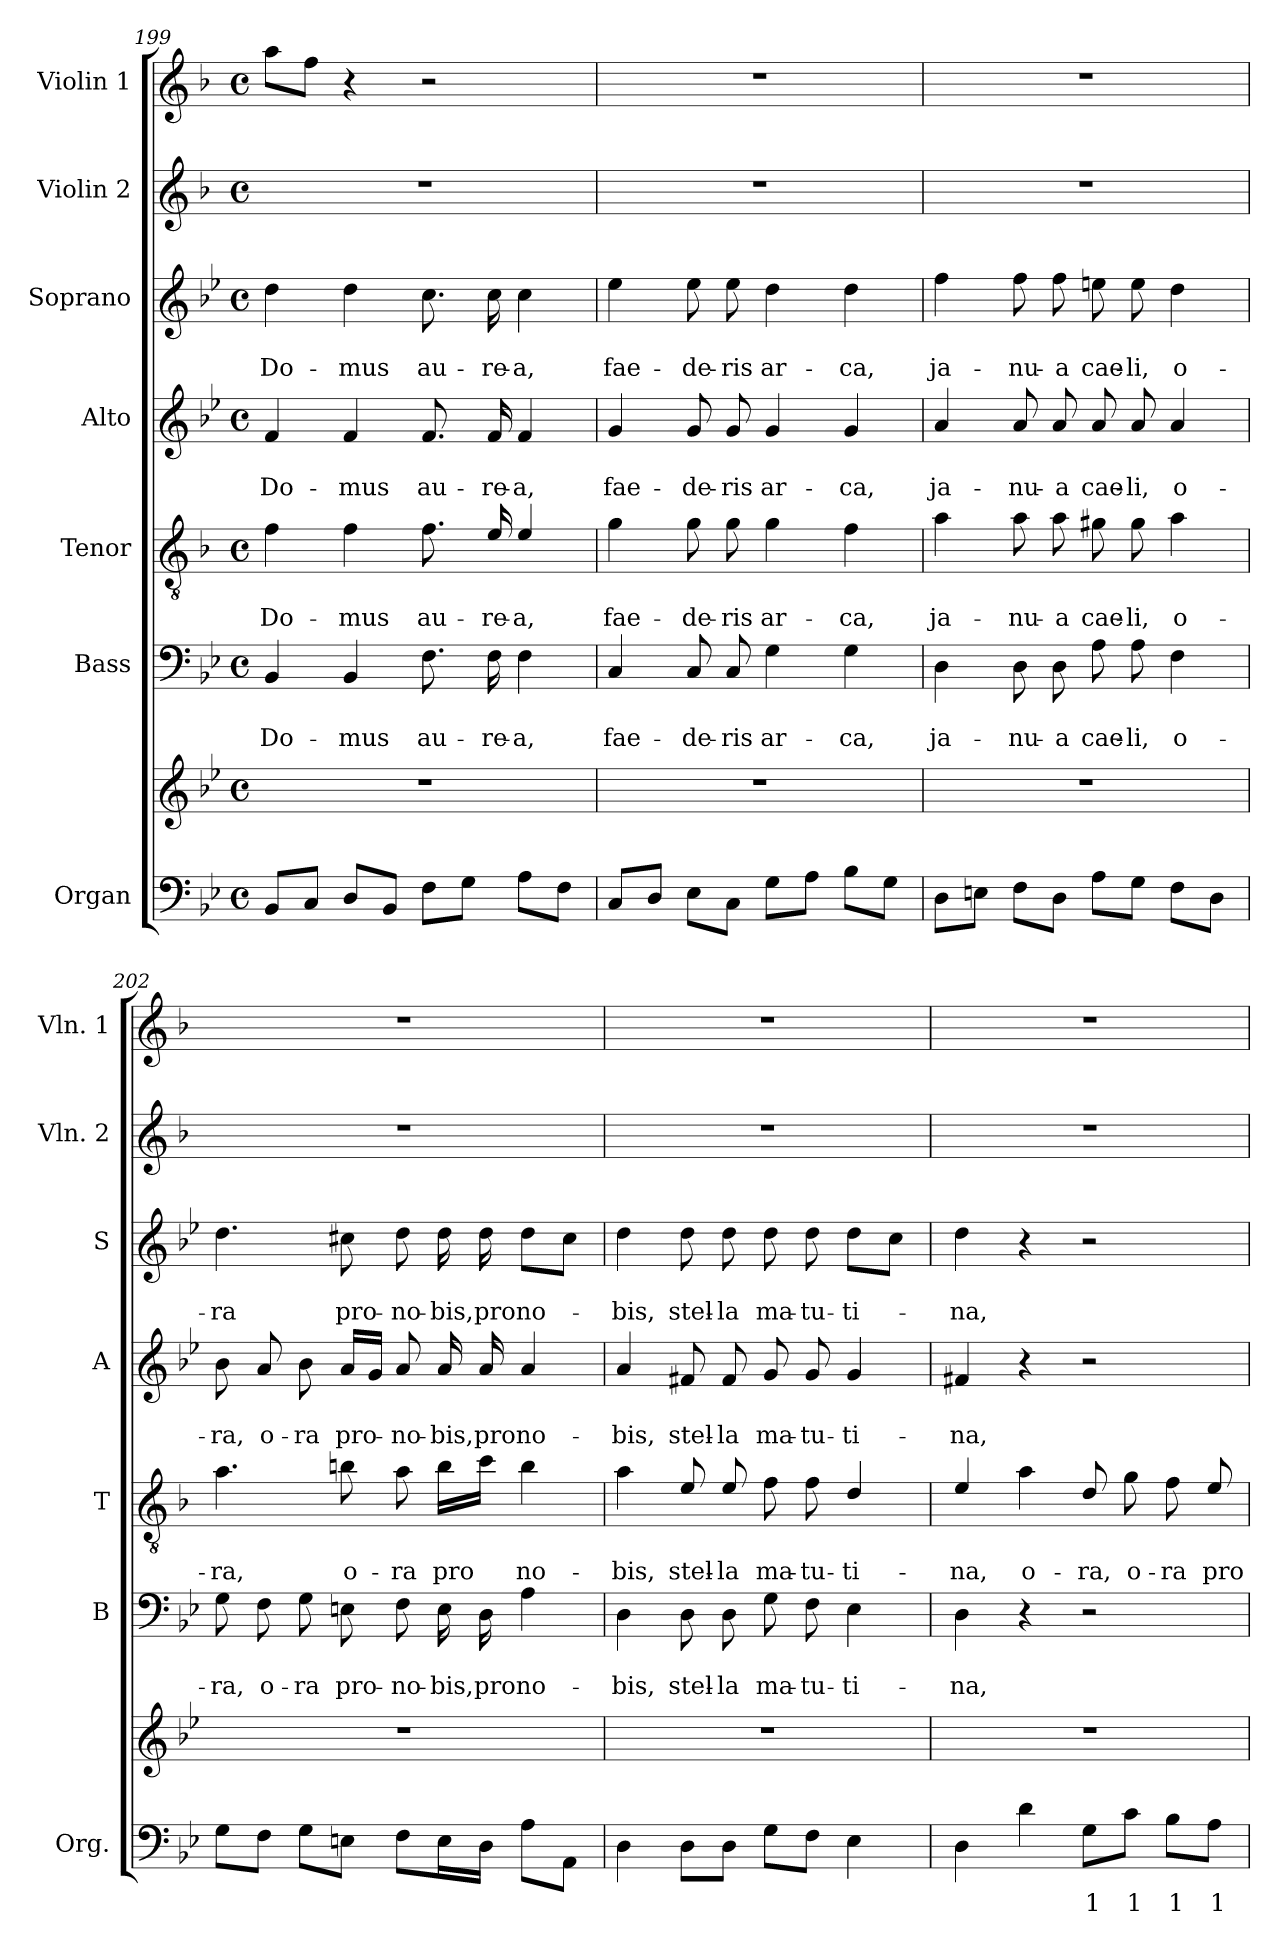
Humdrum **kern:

**kern	**text	**kern	**kern	**text	**text	**kern	**text	**text	**kern	**text	**text	**kern	**text	**text	**kern	**kern
*part7	*part7	*part7	*part6	*part6	*part6	*part5	*part5	*part5	*part4	*part4	*part4	*part3	*part3	*part3	*part2	*part1
*staff8	*staff8	*staff7	*staff6	*staff6	*staff6	*staff5	*staff5	*staff5	*staff4	*staff4	*staff4	*staff3	*staff3	*staff3	*staff2	*staff1
*I"Organ	*	*	*I"Bass	*	*	*I"Tenor	*	*	*I"Alto	*	*	*I"Soprano	*	*	*I"Violin 2	*I"Violin 1
*I'Org.	*	*	*I'B	*	*	*I'T	*	*	*I'A	*	*	*I'S	*	*	*I'Vln. 2	*I'Vln. 1
*clefF4	*	*clefG2	*clefF4	*	*	*clefGv2	*	*	*clefG2	*	*	*clefG2	*	*	*clefG2	*clefG2
*	*	*	*	*	*	*ITrd4c7	*	*	*	*	*	*	*	*	*ITrd4c7	*ITrd4c7
*k[b-e-]	*	*k[b-e-]	*k[b-e-]	*	*	*k[b-e-]	*	*	*k[b-e-]	*	*	*k[b-e-]	*	*	*k[b-e-]	*k[b-e-]
*B-:	*	*B-:	*B-:	*	*	*B-:	*	*	*B-:	*	*	*B-:	*	*	*B-:	*B-:
*M4/4	*	*M4/4	*M4/4	*	*	*M4/4	*	*	*M4/4	*	*	*M4/4	*	*	*M4/4	*M4/4
*met(c)	*	*met(c)	*met(c)	*	*	*met(c)	*	*	*met(c)	*	*	*met(c)	*	*	*met(c)	*met(c)
=199	=199	=199	=199	=199	=199	=199	=199	=199	=199	=199	=199	=199	=199	=199	=199	=199
!	!	!	!	!	!LO:LY:b	!	!	!	!	!	!	!	!	!	!	!
!	!	!	!	!	!	!	!	!LO:LY:b	!	!	!	!	!	!	!	!
!	!	!	!	!	!	!	!	!	!	!	!LO:LY:b	!	!	!	!	!
!	!	!	!	!	!	!	!	!	!	!	!	!	!	!LO:LY:b	!	!
8BB-/L	.	1r	4BB-/	.	Do-	4B-\	.	Do-	4f/	.	Do-	4dd\	.	Do-	1r	8dd\L
8C/J	.	.	.	.	.	.	.	.	.	.	.	.	.	.	.	8b-\J
!	!	!	!	!	!LO:LY:b	!	!	!	!	!	!	!	!	!	!	!
!	!	!	!	!	!	!	!	!LO:LY:b	!	!	!	!	!	!	!	!
!	!	!	!	!	!	!	!	!	!	!	!LO:LY:b	!	!	!	!	!
!	!	!	!	!	!	!	!	!	!	!	!	!	!	!LO:LY:b	!	!
8D/L	.	.	4BB-/	.	-mus	4B-\	.	-mus	4f/	.	-mus	4dd\	.	-mus	.	4r
8BB-/J	.	.	.	.	.	.	.	.	.	.	.	.	.	.	.	.
!	!	!	!	!	!LO:LY:b	!	!	!	!	!	!	!	!	!	!	!
!	!	!	!	!	!	!	!	!LO:LY:b	!	!	!	!	!	!	!	!
!	!	!	!	!	!	!	!	!	!	!	!LO:LY:b	!	!	!	!	!
!	!	!	!	!	!	!	!	!	!	!	!	!	!	!LO:LY:b	!	!
8F\L	.	.	8.F\	.	au-	8.B-\	.	au-	8.f/	.	au-	8.cc\	.	au-	.	2r
8G\J	.	.	.	.	.	.	.	.	.	.	.	.	.	.	.	.
!	!	!	!	!	!LO:LY:b	!	!	!	!	!	!	!	!	!	!	!
!	!	!	!	!	!	!	!	!LO:LY:b	!	!	!	!	!	!	!	!
!	!	!	!	!	!	!	!	!	!	!	!LO:LY:b	!	!	!	!	!
!	!	!	!	!	!	!	!	!	!	!	!	!	!	!LO:LY:b	!	!
.	.	.	16F\	.	-re-	16A/	.	-re-	16f/	.	-re-	16cc\	.	-re-	.	.
!	!	!	!	!	!LO:LY:b	!	!	!	!	!	!	!	!	!	!	!
!	!	!	!	!	!	!	!	!LO:LY:b	!	!	!	!	!	!	!	!
!	!	!	!	!	!	!	!	!	!	!	!LO:LY:b	!	!	!	!	!
!	!	!	!	!	!	!	!	!	!	!	!	!	!	!LO:LY:b	!	!
8A\L	.	.	4F\	.	-a,	4A/	.	-a,	4f/	.	-a,	4cc\	.	-a,	.	.
8F\J	.	.	.	.	.	.	.	.	.	.	.	.	.	.	.	.
=200	=200	=200	=200	=200	=200	=200	=200	=200	=200	=200	=200	=200	=200	=200	=200	=200
!	!	!	!	!	!LO:LY:b	!	!	!	!	!	!	!	!	!	!	!
!	!	!	!	!	!	!	!	!LO:LY:b	!	!	!	!	!	!	!	!
!	!	!	!	!	!	!	!	!	!	!	!LO:LY:b	!	!	!	!	!
!	!	!	!	!	!	!	!	!	!	!	!	!	!	!LO:LY:b	!	!
8C/L	.	1r	4C/	.	fae-	4c\	.	fae-	4g/	.	fae-	4ee-\	.	fae-	1r	1r
8D/J	.	.	.	.	.	.	.	.	.	.	.	.	.	.	.	.
!	!	!	!	!	!LO:LY:b	!	!	!	!	!	!	!	!	!	!	!
!	!	!	!	!	!	!	!	!LO:LY:b	!	!	!	!	!	!	!	!
!	!	!	!	!	!	!	!	!	!	!	!LO:LY:b	!	!	!	!	!
!	!	!	!	!	!	!	!	!	!	!	!	!	!	!LO:LY:b	!	!
8E-\L	.	.	8C/	.	-de-	8c\	.	-de-	8g/	.	-de-	8ee-\	.	-de-	.	.
!	!	!	!	!	!LO:LY:b	!	!	!	!	!	!	!	!	!	!	!
!	!	!	!	!	!	!	!	!LO:LY:b	!	!	!	!	!	!	!	!
!	!	!	!	!	!	!	!	!	!	!	!LO:LY:b	!	!	!	!	!
!	!	!	!	!	!	!	!	!	!	!	!	!	!	!LO:LY:b	!	!
8C\J	.	.	8C/	.	-ris	8c\	.	-ris	8g/	.	-ris	8ee-\	.	-ris	.	.
!	!	!	!	!	!LO:LY:b	!	!	!	!	!	!	!	!	!	!	!
!	!	!	!	!	!	!	!	!LO:LY:b	!	!	!	!	!	!	!	!
!	!	!	!	!	!	!	!	!	!	!	!LO:LY:b	!	!	!	!	!
!	!	!	!	!	!	!	!	!	!	!	!	!	!	!LO:LY:b	!	!
8G\L	.	.	4G\	.	ar-	4c\	.	ar-	4g/	.	ar-	4dd\	.	ar-	.	.
8A\J	.	.	.	.	.	.	.	.	.	.	.	.	.	.	.	.
!	!	!	!	!	!LO:LY:b	!	!	!	!	!	!	!	!	!	!	!
!	!	!	!	!	!	!	!	!LO:LY:b	!	!	!	!	!	!	!	!
!	!	!	!	!	!	!	!	!	!	!	!LO:LY:b	!	!	!	!	!
!	!	!	!	!	!	!	!	!	!	!	!	!	!	!LO:LY:b	!	!
8B-\L	.	.	4G\	.	-ca,	4B-\	.	-ca,	4g/	.	-ca,	4dd\	.	-ca,	.	.
8G\J	.	.	.	.	.	.	.	.	.	.	.	.	.	.	.	.
=201	=201	=201	=201	=201	=201	=201	=201	=201	=201	=201	=201	=201	=201	=201	=201	=201
!	!	!	!	!	!LO:LY:b	!	!	!	!	!	!	!	!	!	!	!
!	!	!	!	!	!	!	!	!LO:LY:b	!	!	!	!	!	!	!	!
!	!	!	!	!	!	!	!	!	!	!	!LO:LY:b	!	!	!	!	!
!	!	!	!	!	!	!	!	!	!	!	!	!	!	!LO:LY:b	!	!
8D\L	.	1r	4D\	.	ja-	4d\	.	ja-	4a/	.	ja-	4ff\	.	ja-	1r	1r
8En\J	.	.	.	.	.	.	.	.	.	.	.	.	.	.	.	.
!	!	!	!	!	!LO:LY:b	!	!	!	!	!	!	!	!	!	!	!
!	!	!	!	!	!	!	!	!LO:LY:b	!	!	!	!	!	!	!	!
!	!	!	!	!	!	!	!	!	!	!	!LO:LY:b	!	!	!	!	!
!	!	!	!	!	!	!	!	!	!	!	!	!	!	!LO:LY:b	!	!
8F\L	.	.	8D\	.	-nu-	8d\	.	-nu-	8a/	.	-nu-	8ff\	.	-nu-	.	.
!	!	!	!	!	!LO:LY:b	!	!	!	!	!	!	!	!	!	!	!
!	!	!	!	!	!	!	!	!LO:LY:b	!	!	!	!	!	!	!	!
!	!	!	!	!	!	!	!	!	!	!	!LO:LY:b	!	!	!	!	!
!	!	!	!	!	!	!	!	!	!	!	!	!	!	!LO:LY:b	!	!
8D\J	.	.	8D\	.	-a	8d\	.	-a	8a/	.	-a	8ff\	.	-a	.	.
!	!	!	!	!	!LO:LY:b	!	!	!	!	!	!	!	!	!	!	!
!	!	!	!	!	!	!	!	!LO:LY:b	!	!	!	!	!	!	!	!
!	!	!	!	!	!	!	!	!	!	!	!LO:LY:b	!	!	!	!	!
!	!	!	!	!	!	!	!	!	!	!	!	!	!	!LO:LY:b	!	!
8A\L	.	.	8A\	.	cae-	8c#X\	.	cae-	8a/	.	cae-	8een\	.	cae-	.	.
!	!	!	!	!	!LO:LY:b	!	!	!	!	!	!	!	!	!	!	!
!	!	!	!	!	!	!	!	!LO:LY:b	!	!	!	!	!	!	!	!
!	!	!	!	!	!	!	!	!	!	!	!LO:LY:b	!	!	!	!	!
!	!	!	!	!	!	!	!	!	!	!	!	!	!	!LO:LY:b	!	!
8G\J	.	.	8A\	.	-li,	8c#\	.	-li,	8a/	.	-li,	8ee\	.	-li,	.	.
!	!	!	!	!	!LO:LY:b	!	!	!	!	!	!	!	!	!	!	!
!	!	!	!	!	!	!	!	!LO:LY:b	!	!	!	!	!	!	!	!
!	!	!	!	!	!	!	!	!	!	!	!LO:LY:b	!	!	!	!	!
!	!	!	!	!	!	!	!	!	!	!	!	!	!	!LO:LY:b	!	!
8F\L	.	.	4F\	.	o-	4d\	.	o-	4a/	.	o-	4dd\	.	o-	.	.
8D\J	.	.	.	.	.	.	.	.	.	.	.	.	.	.	.	.
!!LO:LB:g=z
=202	=202	=202	=202	=202	=202	=202	=202	=202	=202	=202	=202	=202	=202	=202	=202	=202
!	!	!	!	!	!LO:LY:b	!	!	!	!	!	!	!	!	!	!	!
!	!	!	!	!	!	!	!	!LO:LY:b	!	!	!	!	!	!	!	!
!	!	!	!	!	!	!	!	!	!	!	!LO:LY:b	!	!	!	!	!
!	!	!	!	!	!	!	!	!	!	!	!	!	!	!LO:LY:b	!	!
8G\L	.	1r	8G\	.	-ra,	4.d\	.	-ra,	8b-\	.	-ra,	4.dd\	.	-ra	1r	1r
!	!	!	!	!	!LO:LY:b	!	!	!	!	!	!	!	!	!	!	!
!	!	!	!	!	!	!	!	!	!	!	!LO:LY:b	!	!	!	!	!
8F\J	.	.	8F\	.	o-	.	.	.	8a/	.	o-	.	.	.	.	.
!	!	!	!	!	!LO:LY:b	!	!	!	!	!	!	!	!	!	!	!
!	!	!	!	!	!	!	!	!	!	!	!LO:LY:b	!	!	!	!	!
8G\L	.	.	8G\	.	-ra	.	.	.	8b-\	.	-ra	.	.	.	.	.
!	!	!	!	!	!LO:LY:b	!	!	!	!	!	!	!	!	!	!	!
!	!	!	!	!	!	!	!	!LO:LY:b	!	!	!	!	!	!	!	!
!	!	!	!	!	!	!	!	!	!	!	!LO:LY:b	!	!	!	!	!
!	!	!	!	!	!	!	!	!	!	!	!	!	!	!LO:LY:b	!	!
8En\J	.	.	8En\	.	pro-	8en\	.	o-	16a/LL	.	pro-	8cc#X\	.	pro-	.	.
.	.	.	.	.	.	.	.	.	16g/JJ	.	.	.	.	.	.	.
!	!	!	!	!	!LO:LY:b	!	!	!	!	!	!	!	!	!	!	!
!	!	!	!	!	!	!	!	!LO:LY:b	!	!	!	!	!	!	!	!
!	!	!	!	!	!	!	!	!	!	!	!LO:LY:b	!	!	!	!	!
!	!	!	!	!	!	!	!	!	!	!	!	!	!	!LO:LY:b	!	!
8F\L	.	.	8F\	.	-no-	8d\	.	-ra	8a/	.	-no-	8dd\	.	-no-	.	.
!	!	!	!	!	!LO:LY:b	!	!	!	!	!	!	!	!	!	!	!
!	!	!	!	!	!	!	!	!LO:LY:b	!	!	!	!	!	!	!	!
!	!	!	!	!	!	!	!	!	!	!	!LO:LY:b	!	!	!	!	!
!	!	!	!	!	!	!	!	!	!	!	!	!	!	!LO:LY:b	!	!
16E\L	.	.	16E\	.	-bis,	16e\LL	.	pro	16a/	.	-bis,	16dd\	.	-bis,	.	.
!	!	!	!	!	!LO:LY:b	!	!	!	!	!	!	!	!	!	!	!
!	!	!	!	!	!	!	!	!	!	!	!LO:LY:b	!	!	!	!	!
!	!	!	!	!	!	!	!	!	!	!	!	!	!	!LO:LY:b	!	!
16D\JJ	.	.	16D\	.	pro	16f\JJ	.	.	16a/	.	pro	16dd\	.	pro	.	.
!	!	!	!	!	!LO:LY:b	!	!	!	!	!	!	!	!	!	!	!
!	!	!	!	!	!	!	!	!LO:LY:b	!	!	!	!	!	!	!	!
!	!	!	!	!	!	!	!	!	!	!	!LO:LY:b	!	!	!	!	!
!	!	!	!	!	!	!	!	!	!	!	!	!	!	!LO:LY:b	!	!
8A\L	.	.	4A\	.	no-	4e\	.	no-	4a/	.	no-	8dd\L	.	no-	.	.
8AA\J	.	.	.	.	.	.	.	.	.	.	.	8cc#\J	.	.	.	.
=203	=203	=203	=203	=203	=203	=203	=203	=203	=203	=203	=203	=203	=203	=203	=203	=203
!	!	!	!	!	!LO:LY:b	!	!	!	!	!	!	!	!	!	!	!
!	!	!	!	!	!	!	!	!LO:LY:b	!	!	!	!	!	!	!	!
!	!	!	!	!	!	!	!	!	!	!	!LO:LY:b	!	!	!	!	!
!	!	!	!	!	!	!	!	!	!	!	!	!	!	!LO:LY:b	!	!
4D\	.	1r	4D\	.	-bis,	4d\	.	-bis,	4a/	.	-bis,	4dd\	.	-bis,	1r	1r
!	!	!	!	!	!LO:LY:b	!	!	!	!	!	!	!	!	!	!	!
!	!	!	!	!	!	!	!	!LO:LY:b	!	!	!	!	!	!	!	!
!	!	!	!	!	!	!	!	!	!	!	!LO:LY:b	!	!	!	!	!
!	!	!	!	!	!	!	!	!	!	!	!	!	!	!LO:LY:b	!	!
8D\L	.	.	8D\	.	stel-	8A/	.	stel-	8f#X/	.	stel-	8dd\	.	stel-	.	.
!	!	!	!	!	!LO:LY:b	!	!	!	!	!	!	!	!	!	!	!
!	!	!	!	!	!	!	!	!LO:LY:b	!	!	!	!	!	!	!	!
!	!	!	!	!	!	!	!	!	!	!	!LO:LY:b	!	!	!	!	!
!	!	!	!	!	!	!	!	!	!	!	!	!	!	!LO:LY:b	!	!
8D\J	.	.	8D\	.	-la	8A/	.	-la	8f#/	.	-la	8dd\	.	-la	.	.
!	!	!	!	!	!LO:LY:b	!	!	!	!	!	!	!	!	!	!	!
!	!	!	!	!	!	!	!	!LO:LY:b	!	!	!	!	!	!	!	!
!	!	!	!	!	!	!	!	!	!	!	!LO:LY:b	!	!	!	!	!
!	!	!	!	!	!	!	!	!	!	!	!	!	!	!LO:LY:b	!	!
8G\L	.	.	8G\	.	ma-	8B-\	.	ma-	8g/	.	ma-	8dd\	.	ma-	.	.
!	!	!	!	!	!LO:LY:b	!	!	!	!	!	!	!	!	!	!	!
!	!	!	!	!	!	!	!	!LO:LY:b	!	!	!	!	!	!	!	!
!	!	!	!	!	!	!	!	!	!	!	!LO:LY:b	!	!	!	!	!
!	!	!	!	!	!	!	!	!	!	!	!	!	!	!LO:LY:b	!	!
8F\J	.	.	8F\	.	-tu-	8B-\	.	-tu-	8g/	.	-tu-	8dd\	.	-tu-	.	.
!	!	!	!	!	!LO:LY:b	!	!	!	!	!	!	!	!	!	!	!
!	!	!	!	!	!	!	!	!LO:LY:b	!	!	!	!	!	!	!	!
!	!	!	!	!	!	!	!	!	!	!	!LO:LY:b	!	!	!	!	!
!	!	!	!	!	!	!	!	!	!	!	!	!	!	!LO:LY:b	!	!
4E-\	.	.	4E-\	.	-ti-	4G/	.	-ti-	4g/	.	-ti-	8dd\L	.	-ti-	.	.
.	.	.	.	.	.	.	.	.	.	.	.	8cc\J	.	.	.	.
=204	=204	=204	=204	=204	=204	=204	=204	=204	=204	=204	=204	=204	=204	=204	=204	=204
!	!	!	!	!	!LO:LY:b	!	!	!	!	!	!	!	!	!	!	!
!	!	!	!	!	!	!	!	!LO:LY:b	!	!	!	!	!	!	!	!
!	!	!	!	!	!	!	!	!	!	!	!LO:LY:b	!	!	!	!	!
!	!	!	!	!	!	!	!	!	!	!	!	!	!	!LO:LY:b	!	!
4D\	.	1r	4D\	.	-na,	4A/	.	-na,	4f#X/	.	-na,	4dd\	.	-na,	1r	1r
!	!	!	!	!	!	!	!	!LO:LY:b	!	!	!	!	!	!	!	!
4d\	.	.	4r	.	.	4d\	.	o-	4r	.	.	4r	.	.	.	.
!	!LO:LY:b	!	!	!	!	!	!	!	!	!	!	!	!	!	!	!
!	!	!	!	!	!	!	!	!LO:LY:b	!	!	!	!	!	!	!	!
8G\L	1	.	2r	.	.	8G/	.	-ra,	2r	.	.	2r	.	.	.	.
!	!LO:LY:b	!	!	!	!	!	!	!	!	!	!	!	!	!	!	!
!	!	!	!	!	!	!	!	!LO:LY:b	!	!	!	!	!	!	!	!
8c\J	1	.	.	.	.	8c\	.	o-	.	.	.	.	.	.	.	.
!	!LO:LY:b	!	!	!	!	!	!	!	!	!	!	!	!	!	!	!
!	!	!	!	!	!	!	!	!LO:LY:b	!	!	!	!	!	!	!	!
8B-\L	1	.	.	.	.	8B-\	.	-ra	.	.	.	.	.	.	.	.
!	!LO:LY:b	!	!	!	!	!	!	!	!	!	!	!	!	!	!	!
!	!	!	!	!	!	!	!	!LO:LY:b	!	!	!	!	!	!	!	!
8A\J	1	.	.	.	.	8A/	.	pro	.	.	.	.	.	.	.	.
=	=	=	=	=	=	=	=	=	=	=	=	=	=	=	=	=
*-	*-	*-	*-	*-	*-	*-	*-	*-	*-	*-	*-	*-	*-	*-	*-	*-
